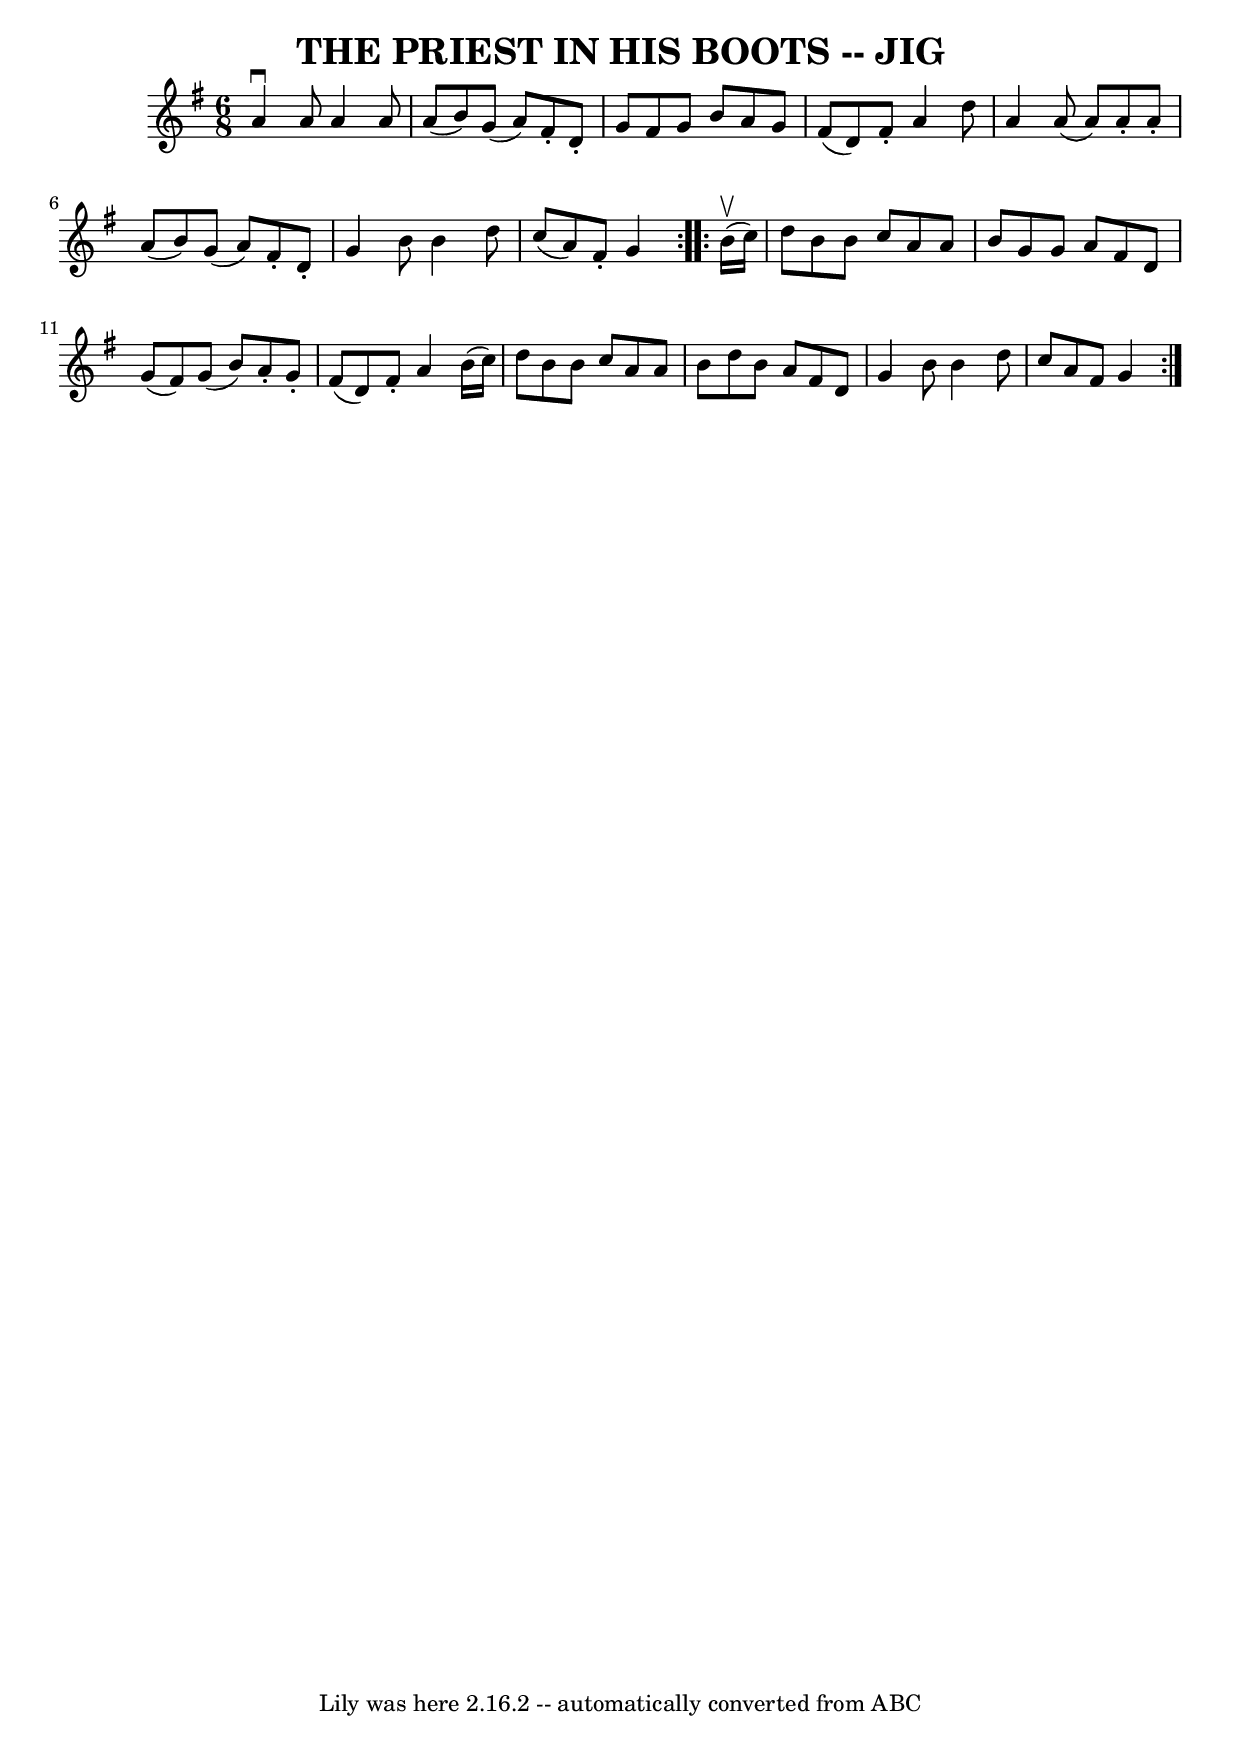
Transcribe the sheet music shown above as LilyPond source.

\version "2.16.2"
\include "Mammoth.ily"
\header {
  %% book = "Ryan's Mammoth Collection of Fiddle Tunes"
  crossRefNumber = "1"
  footnotes = ""
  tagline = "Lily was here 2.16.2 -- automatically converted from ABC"
  title = "THE PRIEST IN HIS BOOTS -- JIG"

}
voicedefault =  {



  \repeat volta 2 {

    \time 6/8 
    \key g \major     a'4^\downbow a'8 a'4 a'8     |
    a'8 (     b'8) g'8 (a'8) fis'8-. d'8-.    |
    g'8 fis'8         g'8 b'8 a'8 g'8     |
    fis'8 (d'8) fis'8-. a'4         d''8         |
    a'4 a'8 (a'8) a'8-. a'8-.   |
         a'8 (b'8) g'8 (a'8) fis'8-. d'8-.    |
    g'4 b'8        b'4 d''8     |
    c''8 (a'8) fis'8-. g'4    
  }     

  \repeat volta 2 {     b'16 (^\upbow c''16)        |
    d''8 b'8         b'8 c''8 a'8 a'8     |
    b'8 g'8 g'8 a'8 fis'8         d'8     |
    g'8 (fis'8) g'8 (b'8) a'8-. g'8-.    |
    fis'8 (d'8) fis'8-. a'4 b'16 (c''16)        |
    d''8 b'8 b'8 c''8 a'8 a'8    |
    b'8 d''8        b'8 a'8 fis'8 d'8     |
    g'4 b'8 b'4 d''8    |
    
    c''8 a'8 fis'8 g'4    
  }   

}

\score{
  <<

    \context Staff="default"
    {
      \voicedefault 
      
    }

  >>
  \layout {
    
  }
  \midi {
  }

}
